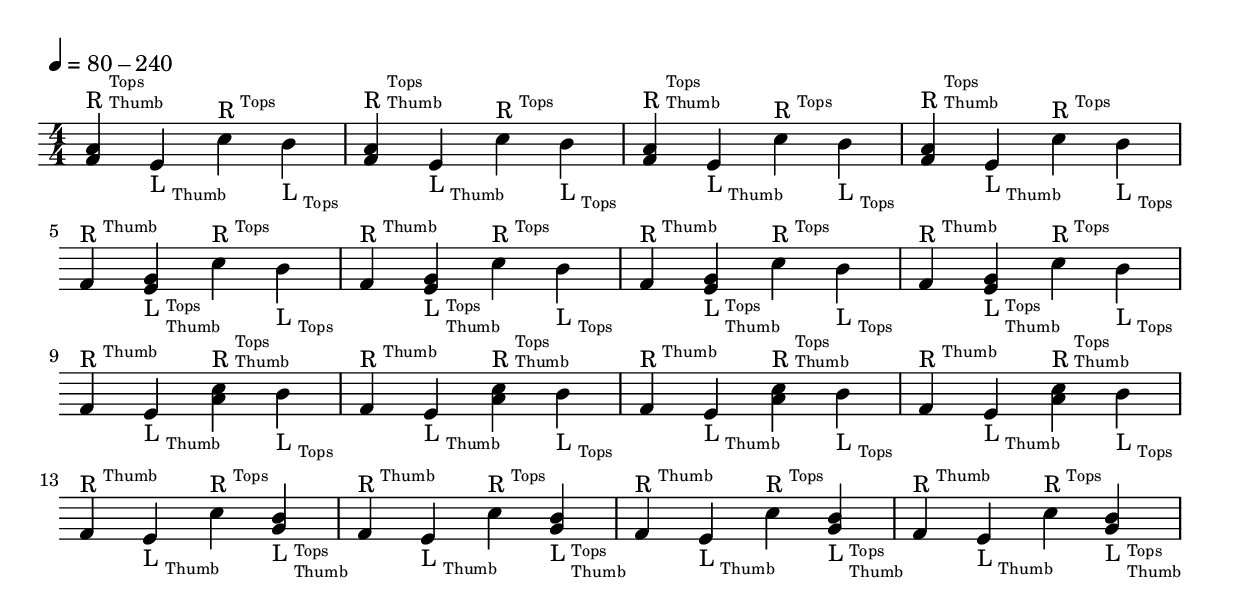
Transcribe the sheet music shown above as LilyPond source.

\version "2.24.1"
\include "../global.ly"

\layout {
  indent = -3.5
}

\relative {
  \defaultScoreSettings
  \tempo 4 = 80 - 240
  \time 4/4

  \repeat unfold 4 { <f' a>4^\RBothTop      e_\LThumbBtm     c'^\RTopsTop     b_\LTopsBtm } \break
  \repeat unfold 4 {      f4^\RThumbTop <e g>_\LBothBtm      c'^\RTopsTop     b_\LTopsBtm } \break
  \repeat unfold 4 {      f4^\RThumbTop     e_\LThumbBtm <c' a>^\RBothTop     b_\LTopsBtm } \break
  \repeat unfold 4 {      f4^\RThumbTop     e_\LThumbBtm     c'^\RTopsTop <b g>_\LBothBtm } \break
}